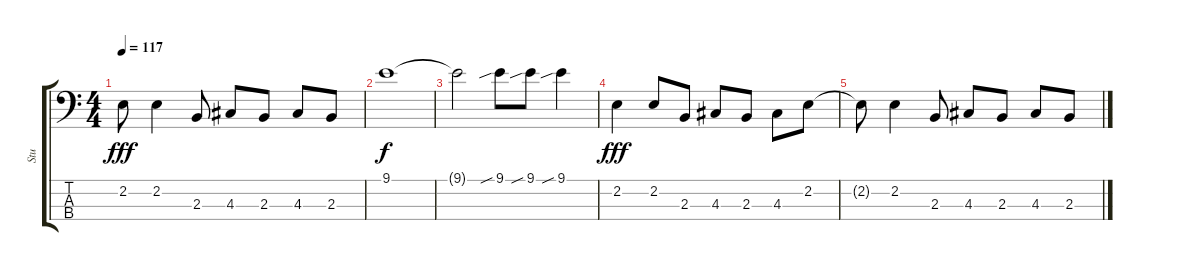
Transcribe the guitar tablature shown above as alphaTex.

\track ("Stu" "Stu") {instrument electricbassfinger}
\staff {score tabs}
\tuning (G2 D2 A1 E1) {hide}
\ts (4 4)
\tempo 117
\clef f4
\ks c
2.2{t}.8{dy fff} 2.2.4 2.3.8 4.3.8 2.3.8 4.3.8 2.3.8 |
9.1{t}.1{dy f} |
9.1{t}.2 9.1{sib}.8{volume 16} 9.1{sib}.8 9.1{sib}.4 |
2.2.4{dy fff volume 13} 2.2.8 2.3.8 4.3.8 2.3.8 4.3.8 2.2.8 |
2.2{t}.8 2.2.4 2.3.8 4.3.8 2.3.8 4.3.8 2.3.8
